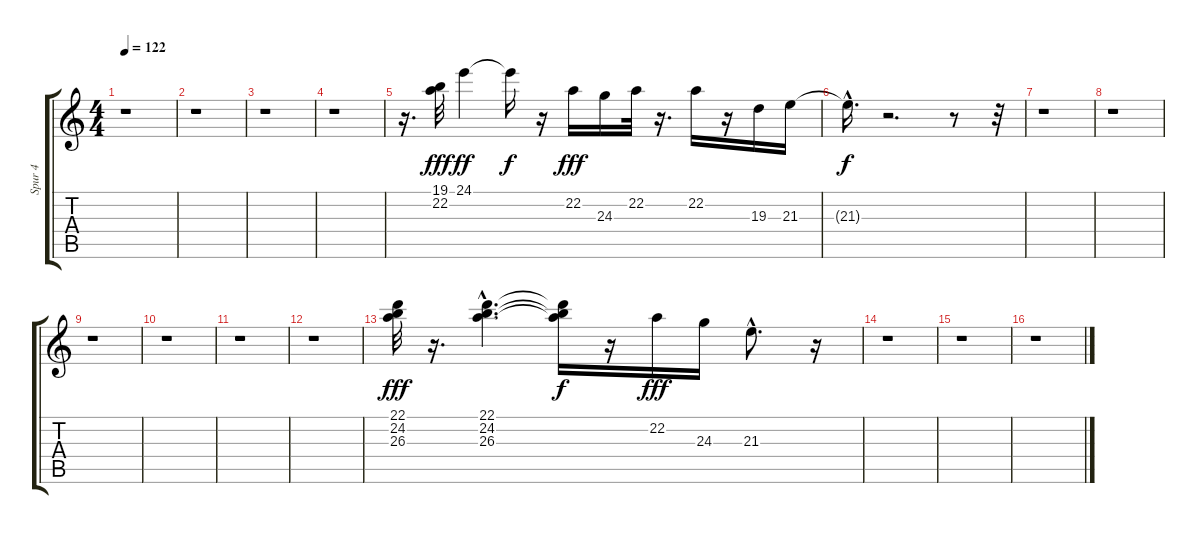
\track ("Spur 4" "Spur 4") {instrument rockorgan}
\staff {score tabs}
\tuning (E4 B3 G3 D3 A2 E2) {hide}
\ts (4 4)
\tempo 122
\clef g2
\ks c
r.1{dy f} |
r.1 |
r.1 |
r.1 |
r.16{d} (19.1 22.2).32{dy fff} 24.1.4{dy ff} 24.1{t}.16{dy f} r.16 22.2.16{dy fff} 24.3.16 22.2.32 r.16{d} 22.2.16 r.16 19.3.16 21.3.16 |
21.3{hac t}.16{d dy f} r.2{d} r.8 r.32 |
r.1 |
r.1 |
r.1 |
r.1 |
r.1 |
r.1 |
(22.1 24.2 26.3).32{dy fff instrument rockorgan} r.16{d} (22.1{hac} 24.2{hac} 26.3{hac}).4{d} (22.1{t} 24.2{t} 26.3{t}).16{dy f} r.16 22.2.16{dy fff} 24.3.16 21.3{hac}.8{d} r.16 |
r.1 |
r.1 |
r.1
